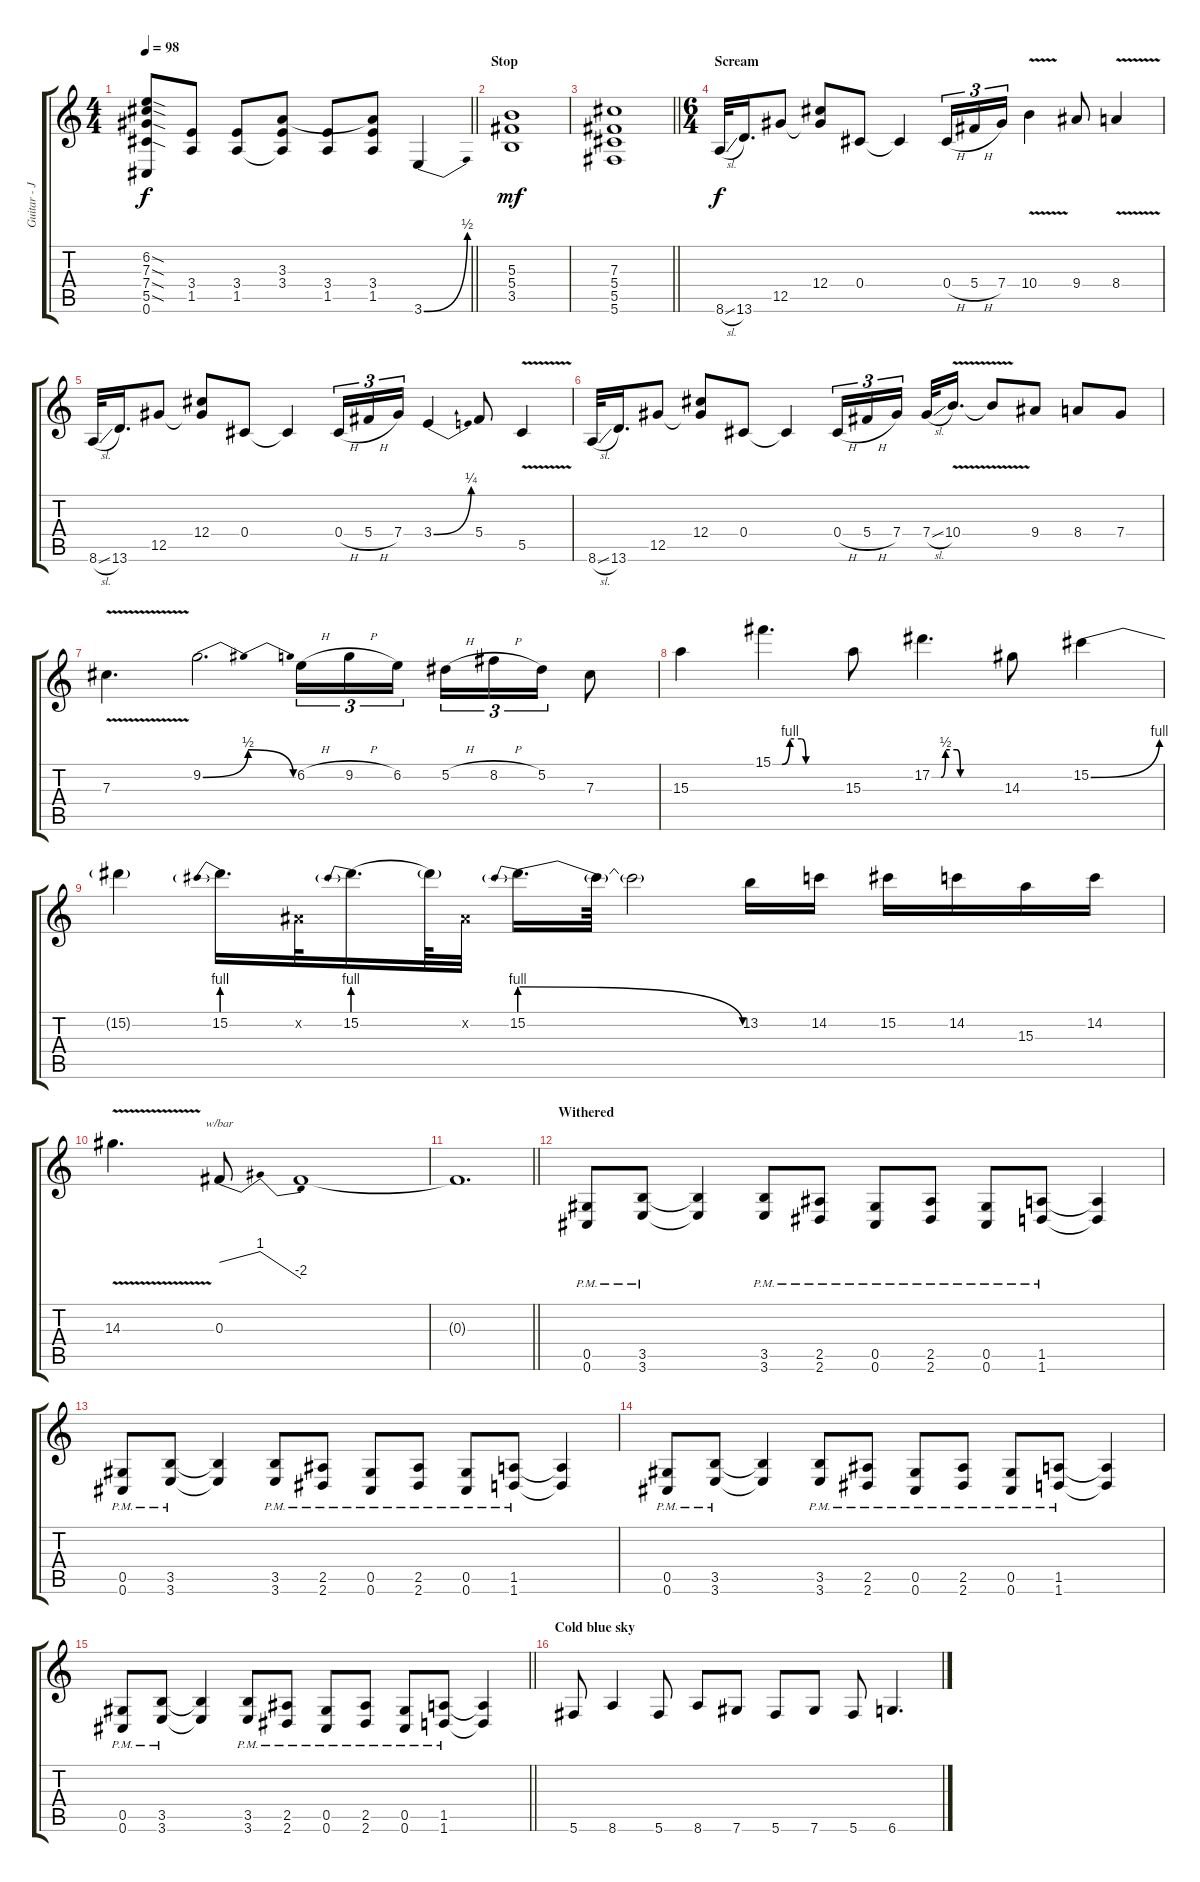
\track ("Guitar - Jerry Cantrell" "Guitar - J") {instrument distortionguitar}
\staff {score tabs}
\tuning (Eb4 Bb3 Gb3 Db3 Ab2 Db2) {hide}
\ts (4 4)
\tempo 98
\clef g2
\barLineRight lightlight
\ks c
(6.2{sod t} 7.3{sod t} 7.4{sod t} 5.5{sod t} 0.6{t}).8{dy f} (3.4 1.5).8 (3.4 1.5).8 (3.3 3.4 1.5{t}).8 (3.4 1.5).8 (3.3{t} 3.4 1.5).8 3.6{be (bend 0 0 60 2)}.4 |
\section ("" "Stop")
(5.3 5.4 3.5).1{dy mf} |
\barLineRight lightlight
(7.3 5.4 5.5 5.6).1 |
\ts (6 4)
\section ("" "Scream")
8.6{sl}.32{dy f volume 16 balance 8 instrument overdrivenguitar} 13.6.16{d} 12.5.8 (12.4 12.5{t}).8 0.4.8 0.4{t}.4 0.4{h}.16{tu (3 2)} 5.4{h}.16{tu (3 2)} 7.4.16{tu (3 2)} 10.4{v}.4 9.4.8 8.4{v}.4 |
8.6{sl}.32 13.6.16{d} 12.5.8 (12.4 12.5{t}).8 0.4.8 0.4{t}.4 0.4{h}.16{tu (3 2)} 5.4{h}.16{tu (3 2)} 7.4.16{tu (3 2)} 3.4{be (bend 0 0 60 1)}.4 5.4.8 5.5{v}.4 |
8.6{sl}.32 13.6.16{d} 12.5.8 (12.4 12.5{t}).8 0.4.8 0.4{t}.4 0.4{h}.16{tu (3 2)} 5.4{h}.16{tu (3 2)} 7.4.16{tu (3 2) beam splitsecondary} 7.4{sl}.32 10.4{v}.16{d} 10.4{t}.8 9.4.8 8.4.8 7.4.8 |
7.3{v}.4{d} 9.2{be (bendrelease 0 0 40 2 50 2 60 0)}.2{d} 6.2{h}.16{tu (3 2)} 9.2{h}.16{tu (3 2)} 6.2.16{tu (3 2) beam splitsecondary} 5.2{h}.16{tu (3 2)} 8.2{h}.16{tu (3 2)} 5.2.16{tu (3 2)} 7.3.8 |
15.3.4 15.1{be (custom 0 0 8 0 15 4 25 4 29 0 60 0)}.4{d} 15.3.8 17.2{be (custom 0 0 8 0 12 2 22 2 25 0 35 0 60 0)}.4{d} 14.3.8 15.2{be (bend 0 0 60 4)}.4 |
15.2{t}.4 15.2{be (prebend 0 4 60 4)}.16{d} 0.2{x}.32 15.2{be (prebend 0 4 60 4)}.16{d} 15.2{t}.64 0.2{x}.32 15.2{be (prebendrelease 0 4 60 0)}.16{d} 15.2{t}.64 15.2{t}.2 13.2.16 14.2.16 15.2.16 14.2.16 15.3.16 14.2.16 |
14.3{v}.4{d} 0.3.8{tbe (dip default 0 0 3 4 15 4 60 -8)} 0.3{t}.1 |
\barLineRight lightlight
0.3{t}.1{d} |
\section ("" "Withered")
(0.5{pm} 0.6{pm}).8{volume 13 balance 14 instrument distortionguitar} (3.5{pm} 3.6{pm}).8 (3.5{t} 3.6{t}).4 (3.5{pm} 3.6{pm}).8 (2.5{pm} 2.6{pm}).8 (0.5{pm} 0.6{pm}).8 (2.5{pm} 2.6{pm}).8 (0.5{pm} 0.6{pm}).8 (1.5{pm} 1.6{pm}).8 (1.5{t} 1.6{t}).4 |
(0.5{pm} 0.6{pm}).8 (3.5{pm} 3.6{pm}).8 (3.5{t} 3.6{t}).4 (3.5{pm} 3.6{pm}).8 (2.5{pm} 2.6{pm}).8 (0.5{pm} 0.6{pm}).8 (2.5{pm} 2.6{pm}).8 (0.5{pm} 0.6{pm}).8 (1.5{pm} 1.6{pm}).8 (1.5{t} 1.6{t}).4 |
(0.5{pm} 0.6{pm}).8 (3.5{pm} 3.6{pm}).8 (3.5{t} 3.6{t}).4 (3.5{pm} 3.6{pm}).8 (2.5{pm} 2.6{pm}).8 (0.5{pm} 0.6{pm}).8 (2.5{pm} 2.6{pm}).8 (0.5{pm} 0.6{pm}).8 (1.5{pm} 1.6{pm}).8 (1.5{t} 1.6{t}).4 |
\barLineRight lightlight
(0.5{pm} 0.6{pm}).8 (3.5{pm} 3.6{pm}).8 (3.5{t} 3.6{t}).4 (3.5{pm} 3.6{pm}).8 (2.5{pm} 2.6{pm}).8 (0.5{pm} 0.6{pm}).8 (2.5{pm} 2.6{pm}).8 (0.5{pm} 0.6{pm}).8 (1.5{pm} 1.6{pm}).8 (1.5{t} 1.6{t}).4 |
\section ("" "Cold blue sky")
5.6.8{volume 14} 8.6.4 5.6.8 8.6.8 7.6.8 5.6.8 7.6.8 5.6.8 6.6.4{d}
